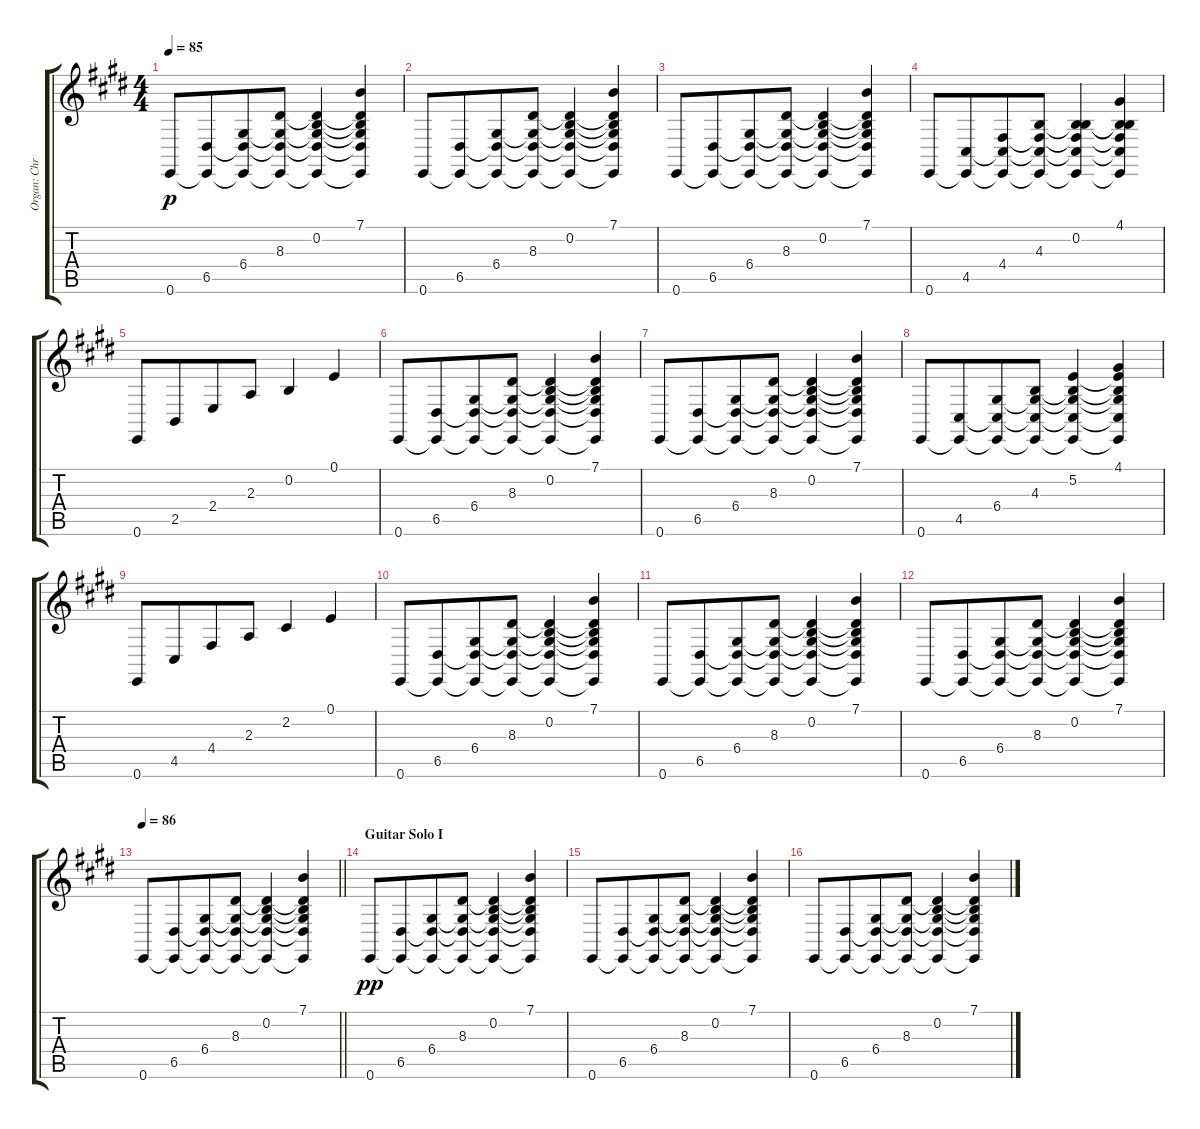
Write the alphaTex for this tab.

\track ("Organ: Chris" "Organ: Chr") {instrument drawbarorgan}
\staff {score tabs}
\tuning (E4 B3 G3 D3 A2 E2) {hide}
\ts (4 4)
\tempo 85
\clef g2
\ks e
0.6.8{dy p} (6.5 0.6{t}).8{beam merge} (6.4 6.5{t} 0.6{t}).8 (8.3 6.4{t} 6.5{t} 0.6{t}).8 (0.2 8.3{t} 6.4{t} 6.5{t} 0.6{t}).4 (7.1 0.2{t} 8.3{t} 6.4{t} 6.5{t} 0.6{t}).4 |
0.6.8 (6.5 0.6{t}).8{beam merge} (6.4 6.5{t} 0.6{t}).8 (8.3 6.4{t} 6.5{t} 0.6{t}).8 (0.2 8.3{t} 6.4{t} 6.5{t} 0.6{t}).4 (7.1 0.2{t} 8.3{t} 6.4{t} 6.5{t} 0.6{t}).4 |
0.6.8 (6.5 0.6{t}).8{beam merge} (6.4 6.5{t} 0.6{t}).8 (8.3 6.4{t} 6.5{t} 0.6{t}).8 (0.2 8.3{t} 6.4{t} 6.5{t} 0.6{t}).4 (7.1 0.2{t} 8.3{t} 6.4{t} 6.5{t} 0.6{t}).4 |
0.6.8 (4.5 0.6{t}).8{beam merge} (4.4 4.5{t} 0.6{t}).8 (4.3 4.4{t} 4.5{t} 0.6{t}).8 (0.2 4.3{t} 4.4{t} 4.5{t} 0.6{t}).4{beam merge} (4.1 0.2{t} 4.3{t} 4.4{t} 4.5{t} 0.6{t}).4 |
0.6.8 2.5.8{beam merge} 2.4.8 2.3.8 0.2.4{beam merge} 0.1.4 |
0.6.8 (6.5 0.6{t}).8{beam merge} (6.4 6.5{t} 0.6{t}).8 (8.3 6.4{t} 6.5{t} 0.6{t}).8 (0.2 8.3{t} 6.4{t} 6.5{t} 0.6{t}).4 (7.1 0.2{t} 8.3{t} 6.4{t} 6.5{t} 0.6{t}).4 |
0.6.8 (6.5 0.6{t}).8{beam merge} (6.4 6.5{t} 0.6{t}).8 (8.3 6.4{t} 6.5{t} 0.6{t}).8 (0.2 8.3{t} 6.4{t} 6.5{t} 0.6{t}).4 (7.1 0.2{t} 8.3{t} 6.4{t} 6.5{t} 0.6{t}).4 |
0.6.8 (4.5 0.6{t}).8{beam merge} (6.4 4.5{t} 0.6{t}).8 (4.3 6.4{t} 4.5{t} 0.6{t}).8 (5.2 4.3{t} 6.4{t} 4.5{t} 0.6{t}).4{beam merge} (4.1 5.2{t} 4.3{t} 6.4{t} 4.5{t} 0.6{t}).4 |
0.6.8 4.5.8{beam merge} 4.4.8 2.3.8 2.2.4{beam merge} 0.1.4 |
0.6.8 (6.5 0.6{t}).8{beam merge} (6.4 6.5{t} 0.6{t}).8 (8.3 6.4{t} 6.5{t} 0.6{t}).8 (0.2 8.3{t} 6.4{t} 6.5{t} 0.6{t}).4 (7.1 0.2{t} 8.3{t} 6.4{t} 6.5{t} 0.6{t}).4 |
0.6.8 (6.5 0.6{t}).8{beam merge} (6.4 6.5{t} 0.6{t}).8 (8.3 6.4{t} 6.5{t} 0.6{t}).8 (0.2 8.3{t} 6.4{t} 6.5{t} 0.6{t}).4 (7.1 0.2{t} 8.3{t} 6.4{t} 6.5{t} 0.6{t}).4 |
0.6.8 (6.5 0.6{t}).8{beam merge} (6.4 6.5{t} 0.6{t}).8 (8.3 6.4{t} 6.5{t} 0.6{t}).8 (0.2 8.3{t} 6.4{t} 6.5{t} 0.6{t}).4 (7.1 0.2{t} 8.3{t} 6.4{t} 6.5{t} 0.6{t}).4 |
\tempo 86
\barLineRight lightlight
0.6.8 (6.5 0.6{t}).8{beam merge} (6.4 6.5{t} 0.6{t}).8 (8.3 6.4{t} 6.5{t} 0.6{t}).8 (0.2 8.3{t} 6.4{t} 6.5{t} 0.6{t}).4 (7.1 0.2{t} 8.3{t} 6.4{t} 6.5{t} 0.6{t}).4 |
\section ("" "Guitar Solo I")
0.6.8{dy pp} (6.5 0.6{t}).8{beam merge} (6.4 6.5{t} 0.6{t}).8 (8.3 6.4{t} 6.5{t} 0.6{t}).8 (0.2 8.3{t} 6.4{t} 6.5{t} 0.6{t}).4 (7.1 0.2{t} 8.3{t} 6.4{t} 6.5{t} 0.6{t}).4 |
0.6.8 (6.5 0.6{t}).8{beam merge} (6.4 6.5{t} 0.6{t}).8 (8.3 6.4{t} 6.5{t} 0.6{t}).8 (0.2 8.3{t} 6.4{t} 6.5{t} 0.6{t}).4 (7.1 0.2{t} 8.3{t} 6.4{t} 6.5{t} 0.6{t}).4 |
0.6.8 (6.5 0.6{t}).8{beam merge} (6.4 6.5{t} 0.6{t}).8 (8.3 6.4{t} 6.5{t} 0.6{t}).8 (0.2 8.3{t} 6.4{t} 6.5{t} 0.6{t}).4 (7.1 0.2{t} 8.3{t} 6.4{t} 6.5{t} 0.6{t}).4
